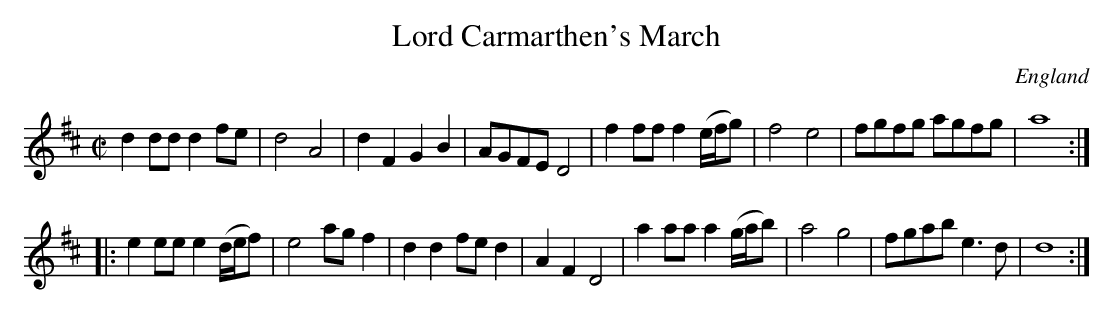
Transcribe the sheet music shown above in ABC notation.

X:1
T:Lord Carmarthen's March
L:1/8
M:C|
O:England
K:D
d2dd d2fe      | d4 A4    | d2F2 G2B2 | AGFE D4 |\
f2ff f2(e/f/g) | f4 e4    | fgfg agfg | a8 ::
e2ee e2(d/e/f) | e4 ag f2 | d2d2 fed2 | A2F2 D4 |\
a2aa a2(g/a/b) | a4 g4    | fgab e3d  | d8 :|
